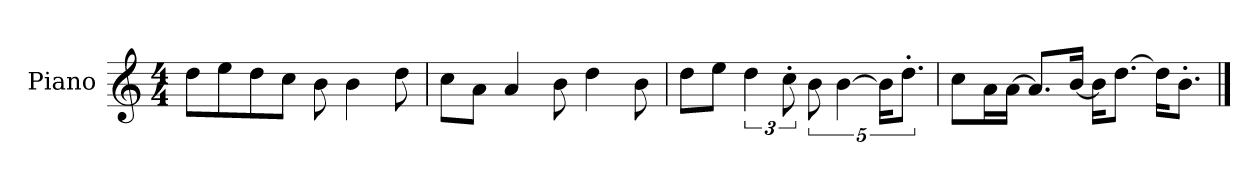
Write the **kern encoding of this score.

**kern
*part1
*staff1
*I"Piano
*I'P-no
*clefG2
*k[]
*M4/4
*MM90
=1
8dd\L
8ee\
8dd\
8cc\J
8b\
4b\
8dd\
=2
8cc\L
8a\J
4a/
8b\
4dd\
8b\
=3
8dd\L
8ee\J
6dd\
12cc'\
10b\
[5b\
20b\KL]
10.dd'\J
=4
8cc\L
16a\L
[16a\JJ
8.a/L]
[16b/Jk
16b\KL]
[8.dd\J
16dd\KL]
8.b'\J
==
*-
